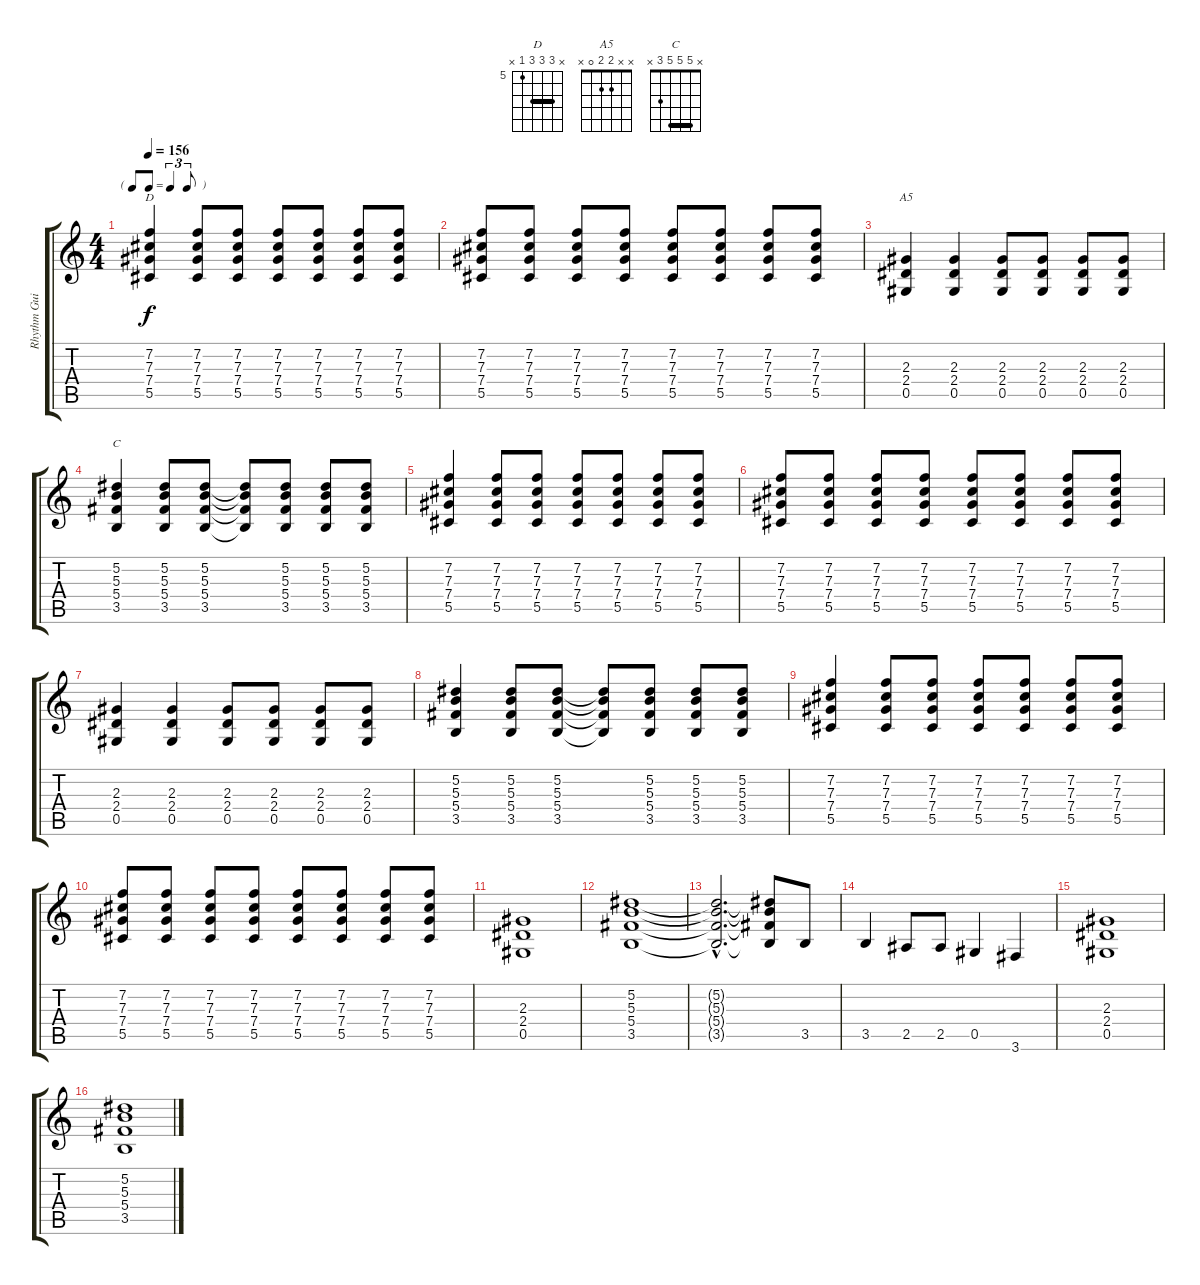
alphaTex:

\track ("Rhythm Guitar 1" "Rhythm Gui") {instrument overdrivenguitar}
\staff {score tabs}
\tuning (Eb4 Bb3 Gb3 Db3 Ab2 Eb2) {hide}
\chord ("D" x 7 7 7 5 x) {firstfret 5 barre 7}
\chord ("A5" x x 2 2 0 x)
\chord ("C" x 5 5 5 3 x) {barre 5}
\ts (4 4)
\tf triplet8th
\tempo 156
\clef g2
\ks c
(7.2 7.3 7.4 5.5).4{ch "D" dy f} (7.2 7.3 7.4 5.5).8 (7.2 7.3 7.4 5.5).8 (7.2 7.3 7.4 5.5).8 (7.2 7.3 7.4 5.5).8 (7.2 7.3 7.4 5.5).8 (7.2 7.3 7.4 5.5).8 |
(7.2 7.3 7.4 5.5).8 (7.2 7.3 7.4 5.5).8 (7.2 7.3 7.4 5.5).8 (7.2 7.3 7.4 5.5).8 (7.2 7.3 7.4 5.5).8 (7.2 7.3 7.4 5.5).8 (7.2 7.3 7.4 5.5).8 (7.2 7.3 7.4 5.5).8 |
(2.3 2.4 0.5).4{ch "A5"} (2.3 2.4 0.5).4 (2.3 2.4 0.5).8 (2.3 2.4 0.5).8 (2.3 2.4 0.5).8 (2.3 2.4 0.5).8 |
(5.2 5.3 5.4 3.5).4{ch "C"} (5.2 5.3 5.4 3.5).8 (5.2 5.3 5.4 3.5).8 (5.2{t} 5.3{t} 5.4{t} 3.5{t}).8 (5.2 5.3 5.4 3.5).8 (5.2 5.3 5.4 3.5).8 (5.2 5.3 5.4 3.5).8 |
(7.2 7.3 7.4 5.5).4 (7.2 7.3 7.4 5.5).8 (7.2 7.3 7.4 5.5).8 (7.2 7.3 7.4 5.5).8 (7.2 7.3 7.4 5.5).8 (7.2 7.3 7.4 5.5).8 (7.2 7.3 7.4 5.5).8 |
(7.2 7.3 7.4 5.5).8 (7.2 7.3 7.4 5.5).8 (7.2 7.3 7.4 5.5).8 (7.2 7.3 7.4 5.5).8 (7.2 7.3 7.4 5.5).8 (7.2 7.3 7.4 5.5).8 (7.2 7.3 7.4 5.5).8 (7.2 7.3 7.4 5.5).8 |
(2.3 2.4 0.5).4 (2.3 2.4 0.5).4 (2.3 2.4 0.5).8 (2.3 2.4 0.5).8 (2.3 2.4 0.5).8 (2.3 2.4 0.5).8 |
(5.2 5.3 5.4 3.5).4 (5.2 5.3 5.4 3.5).8 (5.2 5.3 5.4 3.5).8 (5.2{t} 5.3{t} 5.4{t} 3.5{t}).8 (5.2 5.3 5.4 3.5).8 (5.2 5.3 5.4 3.5).8 (5.2 5.3 5.4 3.5).8 |
(7.2 7.3 7.4 5.5).4 (7.2 7.3 7.4 5.5).8 (7.2 7.3 7.4 5.5).8 (7.2 7.3 7.4 5.5).8 (7.2 7.3 7.4 5.5).8 (7.2 7.3 7.4 5.5).8 (7.2 7.3 7.4 5.5).8 |
(7.2 7.3 7.4 5.5).8 (7.2 7.3 7.4 5.5).8 (7.2 7.3 7.4 5.5).8 (7.2 7.3 7.4 5.5).8 (7.2 7.3 7.4 5.5).8 (7.2 7.3 7.4 5.5).8 (7.2 7.3 7.4 5.5).8 (7.2 7.3 7.4 5.5).8 |
(2.3 2.4 0.5).1 |
(5.2 5.3 5.4 3.5).1 |
(5.2{hac t} 5.3{hac t} 5.4{hac t} 3.5{hac t}).2{d} (5.2{t} 5.3{t} 5.4{t} 3.5{t}).8 3.5.8 |
3.5.4 2.5.8 2.5.8 0.5.4 3.6.4 |
(2.3 2.4 0.5).1 |
(5.2 5.3 5.4 3.5).1
